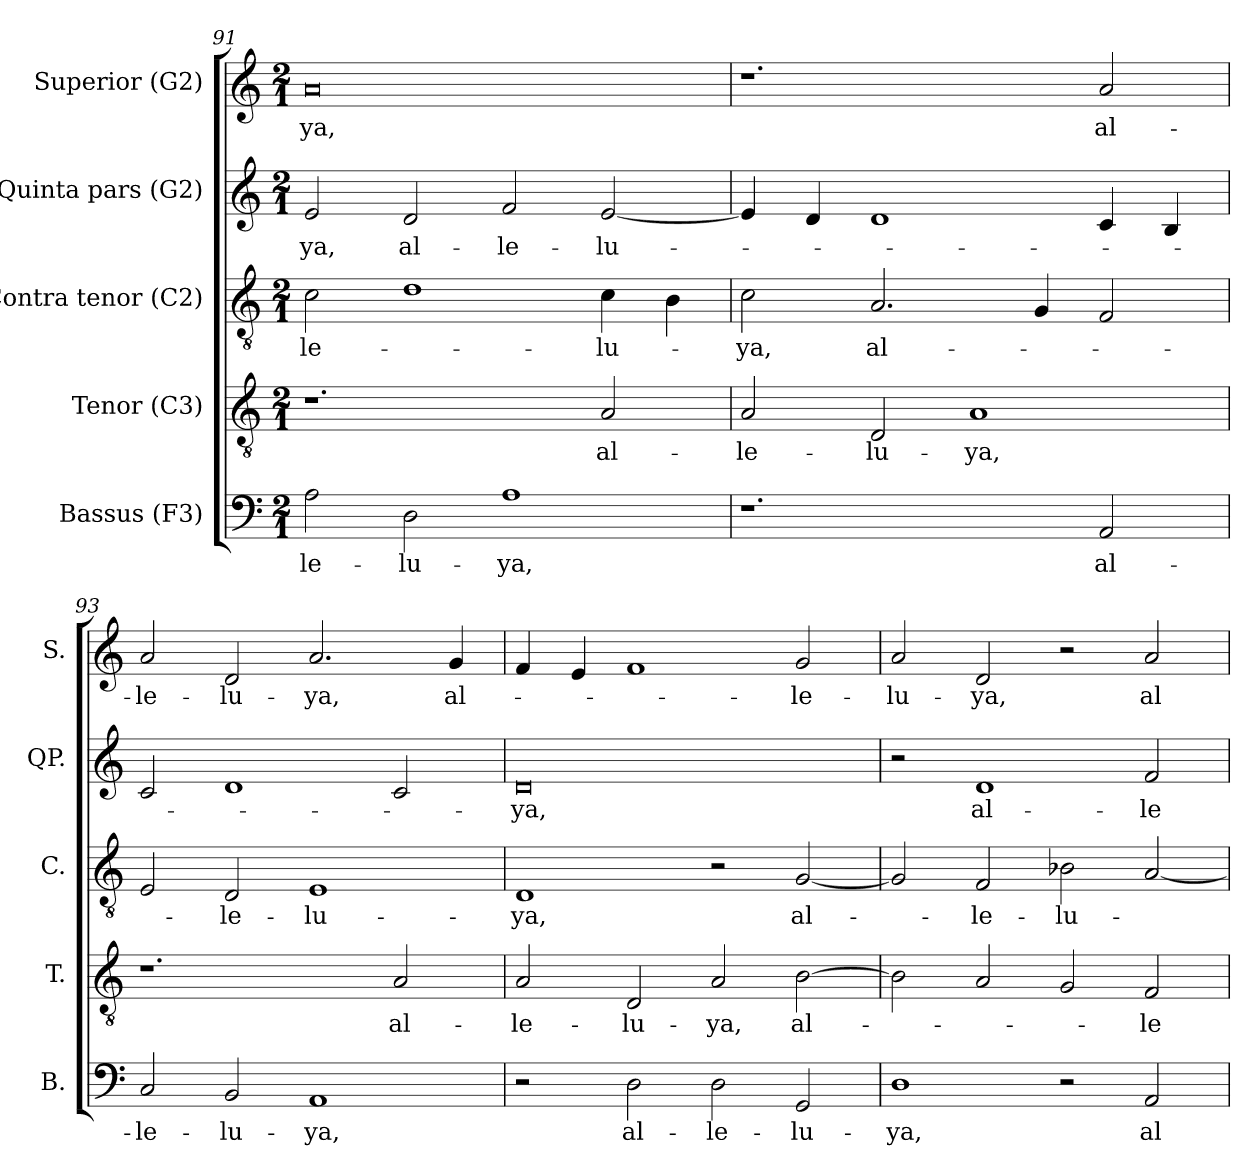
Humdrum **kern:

**kern	**text	**kern	**text	**kern	**text	**kern	**text	**kern	**text
*part5	*part5	*part4	*part4	*part3	*part3	*part2	*part2	*part1	*part1
*staff5	*staff5	*staff4	*staff4	*staff3	*staff3	*staff2	*staff2	*staff1	*staff1
*I"Bassus (F3)	*	*I"Tenor (C3)	*	*I"Contra tenor (C2)	*	*I"Quinta pars (G2)	*	*I"Superior (G2)	*
*I'B.	*	*I'T.	*	*I'C.	*	*I'QP.	*	*I'S.	*
*clefF4	*	*clefGv2	*	*clefGv2	*	*clefG2	*	*clefG2	*
*	*	*ITrd7c12	*	*ITrd7c12	*	*ITrd7c12	*	*	*
*k[]	*	*k[]	*	*k[]	*	*k[]	*	*k[]	*
*C:	*	*C:	*	*C:	*	*C:	*	*C:	*
*M2/1	*	*M2/1	*	*M2/1	*	*M2/1	*	*M2/1	*
=91	=91	=91	=91	=91	=91	=91	=91	=91	=91
!	!LO:LY:b:color=#000000	!	!	!	!	!	!	!	!
!	!	!	!	!	!LO:LY:b:color=#000000	!	!	!	!
!	!	!	!	!	!	!	!LO:LY:b:color=#000000	!	!
!	!	!	!	!	!	!	!	!	!LO:LY:b:color=#000000
2Ai\	-le-	1.r	.	2Ci\	-le-	2Ei/	-ya,	0ai	-ya,
!	!LO:LY:b:color=#000000	!	!	!	!	!	!	!	!
!	!	!	!	!	!	!	!LO:LY:b:color=#000000	!	!
2Di\	-lu-	.	.	1Di	.	2Di/	al-	.	.
!	!LO:LY:b:color=#000000	!	!	!	!	!	!	!	!
!	!	!	!	!	!	!	!LO:LY:b:color=#000000	!	!
1Ai	-ya,	.	.	.	.	2Fi/	-le-	.	.
!	!	!	!LO:LY:b:color=#000000	!	!	!	!	!	!
!	!	!	!	!	!LO:LY:b:color=#000000	!	!	!	!
!	!	!	!	!	!	!	!LO:LY:b:color=#000000	!	!
.	.	2AAi/	al-	4Ci\	-lu-	[2Ei/	-lu-	.	.
.	.	.	.	4BBi\	.	.	.	.	.
=92	=92	=92	=92	=92	=92	=92	=92	=92	=92
!	!	!	!LO:LY:b:color=#000000	!	!	!	!	!	!
!	!	!	!	!	!LO:LY:b:color=#000000	!	!	!	!
1.r	.	2AAi/	-le-	2Ci\	-ya,	4Ei/]	.	1.r	.
.	.	.	.	.	.	4Di/	.	.	.
!	!	!	!LO:LY:b:color=#000000	!	!	!	!	!	!
!	!	!	!	!	!LO:LY:b:color=#000000	!	!	!	!
.	.	2DDi/	-lu-	2.AAi/	al-	1Di	.	.	.
!	!	!	!LO:LY:b:color=#000000	!	!	!	!	!	!
.	.	1AAi	-ya,	.	.	.	.	.	.
.	.	.	.	4GGi/	.	.	.	.	.
!	!LO:LY:b:color=#000000	!	!	!	!	!	!	!	!
!	!	!	!	!	!	!	!	!	!LO:LY:b:color=#000000
2AAi/	al-	.	.	2FFi/	.	4Ci/	.	2ai/	al-
.	.	.	.	.	.	4BBi/	.	.	.
!!LO:LB:g=z
=93	=93	=93	=93	=93	=93	=93	=93	=93	=93
!	!LO:LY:b:color=#000000	!	!	!	!	!	!	!	!
!	!	!	!	!	!	!	!	!	!LO:LY:b:color=#000000
2Ci/	-le-	1.r	.	2EEi/	.	2Ci/	.	2ai/	-le-
!	!LO:LY:b:color=#000000	!	!	!	!	!	!	!	!
!	!	!	!	!	!LO:LY:b:color=#000000	!	!	!	!
!	!	!	!	!	!	!	!	!	!LO:LY:b:color=#000000
2BBi/	-lu-	.	.	2DDi/	-le-	1Di	.	2di/	-lu-
!	!LO:LY:b:color=#000000	!	!	!	!	!	!	!	!
!	!	!	!	!	!LO:LY:b:color=#000000	!	!	!	!
!	!	!	!	!	!	!	!	!	!LO:LY:b:color=#000000
1AAi	-ya,	.	.	1EEi	-lu-	.	.	2.ai/	-ya,
!	!	!	!LO:LY:b:color=#000000	!	!	!	!	!	!
.	.	2AAi/	al-	.	.	2Ci/	.	.	.
!	!	!	!	!	!	!	!	!	!LO:LY:b:color=#000000
.	.	.	.	.	.	.	.	4gi/	al-
=94	=94	=94	=94	=94	=94	=94	=94	=94	=94
!	!	!	!LO:LY:b:color=#000000	!	!	!	!	!	!
!	!	!	!	!	!LO:LY:b:color=#000000	!	!	!	!
!	!	!	!	!	!	!	!LO:LY:b:color=#000000	!	!
2r	.	2AAi/	-le-	1DDi	-ya,	0Di	-ya,	4fi/	.
.	.	.	.	.	.	.	.	4ei/	.
!	!LO:LY:b:color=#000000	!	!	!	!	!	!	!	!
!	!	!	!LO:LY:b:color=#000000	!	!	!	!	!	!
2Di\	al-	2DDi/	-lu-	.	.	.	.	1fi	.
!	!LO:LY:b:color=#000000	!	!	!	!	!	!	!	!
!	!	!	!LO:LY:b:color=#000000	!	!	!	!	!	!
2Di\	-le-	2AAi/	-ya,	2r	.	.	.	.	.
!	!LO:LY:b:color=#000000	!	!	!	!	!	!	!	!
!	!	!	!LO:LY:b:color=#000000	!	!	!	!	!	!
!	!	!	!	!	!LO:LY:b:color=#000000	!	!	!	!
!	!	!	!	!	!	!	!	!	!LO:LY:b:color=#000000
2GGi/	-lu-	[2BBi\	al-	[2GGi/	al-	.	.	2gi/	-le-
=95	=95	=95	=95	=95	=95	=95	=95	=95	=95
!	!LO:LY:b:color=#000000	!	!	!	!	!	!	!	!
!	!	!	!	!	!	!	!	!	!LO:LY:b:color=#000000
1Di	-ya,	2BBi\]	.	2GGi/]	.	2r	.	2ai/	-lu-
!	!	!	!	!	!LO:LY:b:color=#000000	!	!	!	!
!	!	!	!	!	!	!	!LO:LY:b:color=#000000	!	!
!	!	!	!	!	!	!	!	!	!LO:LY:b:color=#000000
.	.	2AAi/	.	2FFi/	-le-	1Di	al-	2di/	-ya,
!	!	!	!	!	!LO:LY:b:color=#000000	!	!	!	!
2r	.	2GGi/	.	2BB-i\	-lu-	.	.	2r	.
!	!LO:LY:b:color=#000000	!	!	!	!	!	!	!	!
!	!	!	!LO:LY:b:color=#000000	!	!	!	!	!	!
!	!	!	!	!	!	!	!LO:LY:b:color=#000000	!	!
!	!	!	!	!	!	!	!	!	!LO:LY:b:color=#000000
2AAi/	al-	2FFi/	-le-	[2AAi/	.	2Fi/	-le-	2ai/	al-
=	=	=	=	=	=	=	=	=	=
*-	*-	*-	*-	*-	*-	*-	*-	*-	*-
